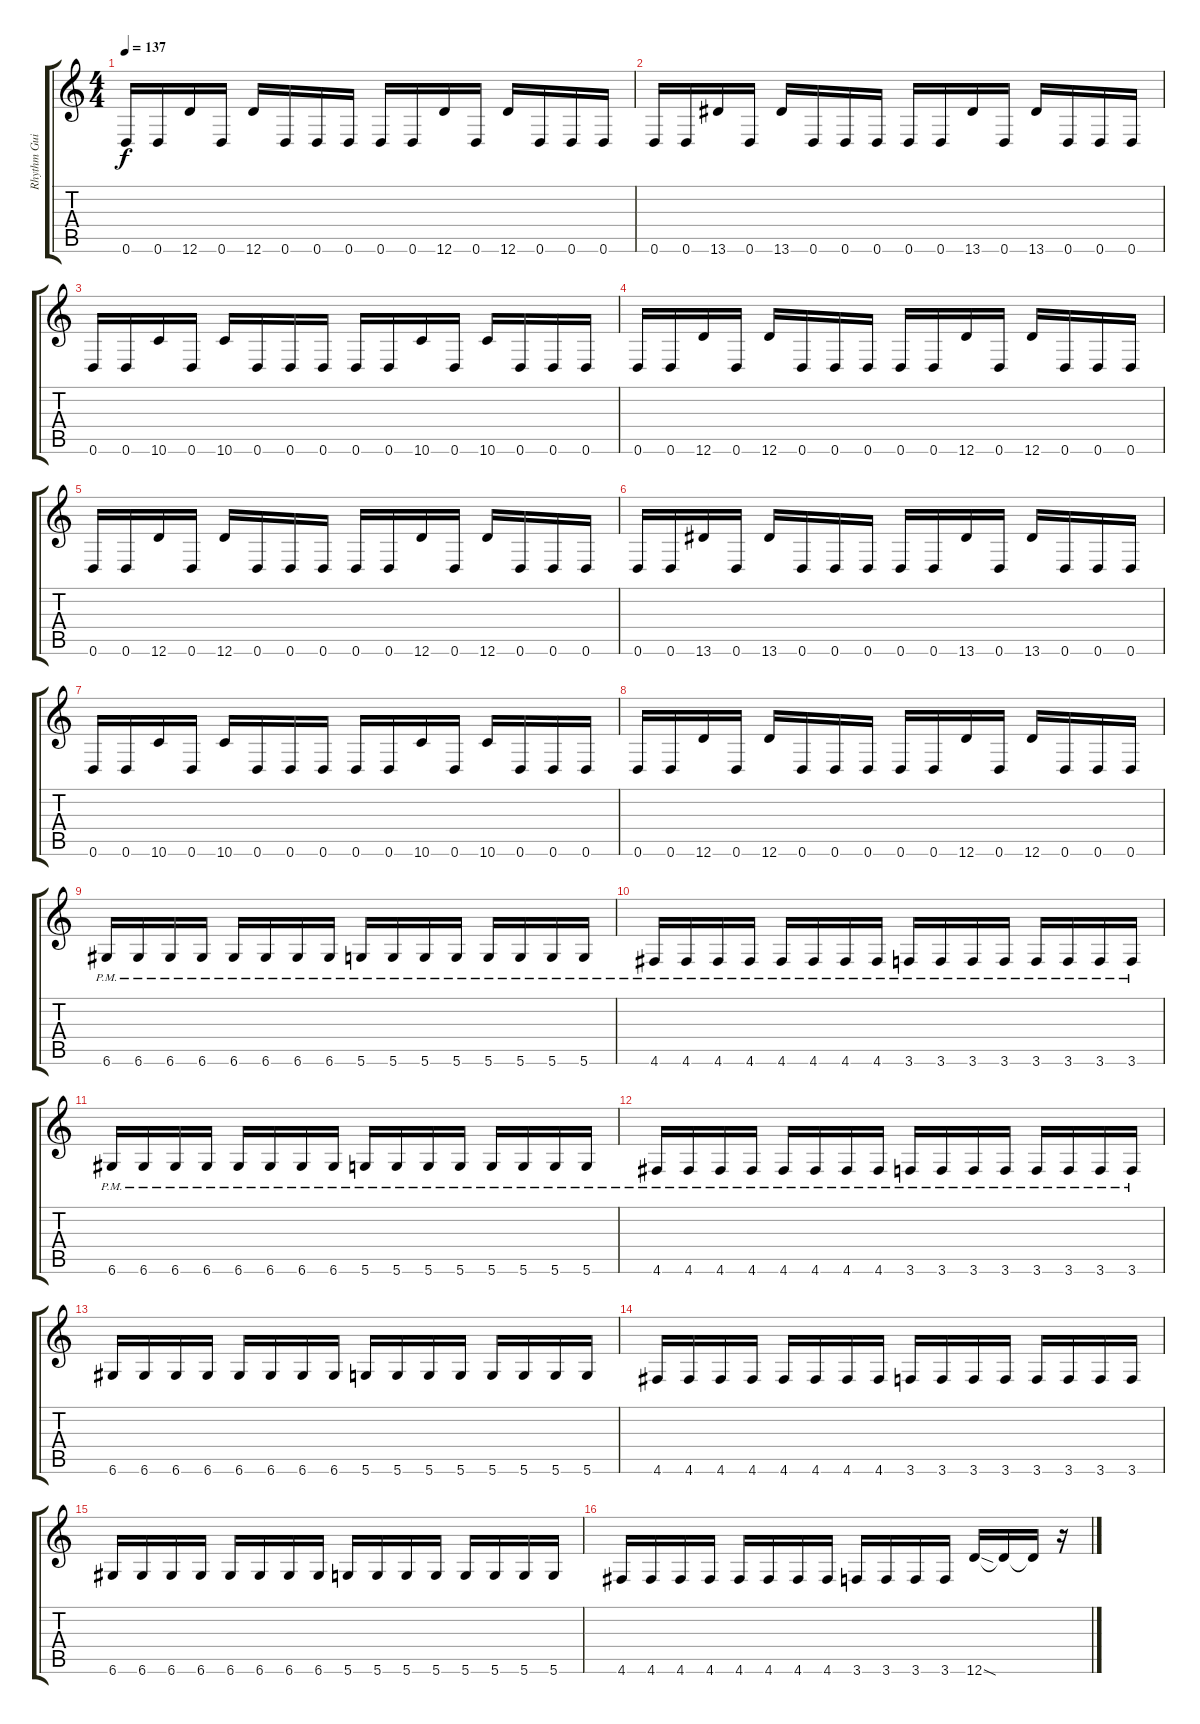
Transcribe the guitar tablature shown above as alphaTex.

\track ("Rhythm Guitar Right" "Rhythm Gui") {instrument overdrivenguitar}
\staff {score tabs}
\tuning (E4 B3 G3 D3 A2 D2) {hide}
\ts (4 4)
\tempo 137
\clef g2
\ks c
0.6.16{dy f} 0.6.16 12.6.16 0.6.16 12.6.16 0.6.16 0.6.16 0.6.16 0.6.16 0.6.16 12.6.16 0.6.16 12.6.16 0.6.16 0.6.16 0.6.16 |
0.6.16 0.6.16 13.6.16 0.6.16 13.6.16 0.6.16 0.6.16 0.6.16 0.6.16 0.6.16 13.6.16 0.6.16 13.6.16 0.6.16 0.6.16 0.6.16 |
0.6.16 0.6.16 10.6.16 0.6.16 10.6.16 0.6.16 0.6.16 0.6.16 0.6.16 0.6.16 10.6.16 0.6.16 10.6.16 0.6.16 0.6.16 0.6.16 |
0.6.16 0.6.16 12.6.16 0.6.16 12.6.16 0.6.16 0.6.16 0.6.16 0.6.16 0.6.16 12.6.16 0.6.16 12.6.16 0.6.16 0.6.16 0.6.16 |
0.6.16 0.6.16 12.6.16 0.6.16 12.6.16 0.6.16 0.6.16 0.6.16 0.6.16 0.6.16 12.6.16 0.6.16 12.6.16 0.6.16 0.6.16 0.6.16 |
0.6.16 0.6.16 13.6.16 0.6.16 13.6.16 0.6.16 0.6.16 0.6.16 0.6.16 0.6.16 13.6.16 0.6.16 13.6.16 0.6.16 0.6.16 0.6.16 |
0.6.16 0.6.16 10.6.16 0.6.16 10.6.16 0.6.16 0.6.16 0.6.16 0.6.16 0.6.16 10.6.16 0.6.16 10.6.16 0.6.16 0.6.16 0.6.16 |
0.6.16 0.6.16 12.6.16 0.6.16 12.6.16 0.6.16 0.6.16 0.6.16 0.6.16 0.6.16 12.6.16 0.6.16 12.6.16 0.6.16 0.6.16 0.6.16 |
6.6{pm}.16 6.6{pm}.16 6.6{pm}.16 6.6{pm}.16 6.6{pm}.16 6.6{pm}.16 6.6{pm}.16 6.6{pm}.16 5.6{pm}.16 5.6{pm}.16 5.6{pm}.16 5.6{pm}.16 5.6{pm}.16 5.6{pm}.16 5.6{pm}.16 5.6{pm}.16 |
4.6{pm}.16 4.6{pm}.16 4.6{pm}.16 4.6{pm}.16 4.6{pm}.16 4.6{pm}.16 4.6{pm}.16 4.6{pm}.16 3.6{pm}.16 3.6{pm}.16 3.6{pm}.16 3.6{pm}.16 3.6{pm}.16 3.6{pm}.16 3.6{pm}.16 3.6{pm}.16 |
6.6{pm}.16 6.6{pm}.16 6.6{pm}.16 6.6{pm}.16 6.6{pm}.16 6.6{pm}.16 6.6{pm}.16 6.6{pm}.16 5.6{pm}.16 5.6{pm}.16 5.6{pm}.16 5.6{pm}.16 5.6{pm}.16 5.6{pm}.16 5.6{pm}.16 5.6{pm}.16 |
4.6{pm}.16 4.6{pm}.16 4.6{pm}.16 4.6{pm}.16 4.6{pm}.16 4.6{pm}.16 4.6{pm}.16 4.6{pm}.16 3.6{pm}.16 3.6{pm}.16 3.6{pm}.16 3.6{pm}.16 3.6{pm}.16 3.6{pm}.16 3.6{pm}.16 3.6{pm}.16 |
6.6.16 6.6.16 6.6.16 6.6.16 6.6.16 6.6.16 6.6.16 6.6.16 5.6.16 5.6.16 5.6.16 5.6.16 5.6.16 5.6.16 5.6.16 5.6.16 |
4.6.16 4.6.16 4.6.16 4.6.16 4.6.16 4.6.16 4.6.16 4.6.16 3.6.16 3.6.16 3.6.16 3.6.16 3.6.16 3.6.16 3.6.16 3.6.16 |
6.6.16 6.6.16 6.6.16 6.6.16 6.6.16 6.6.16 6.6.16 6.6.16 5.6.16 5.6.16 5.6.16 5.6.16 5.6.16 5.6.16 5.6.16 5.6.16 |
4.6.16 4.6.16 4.6.16 4.6.16 4.6.16 4.6.16 4.6.16 4.6.16 3.6.16 3.6.16 3.6.16 3.6.16 12.6{sod}.16 12.6{t}.16 12.6{t}.16 r.16
